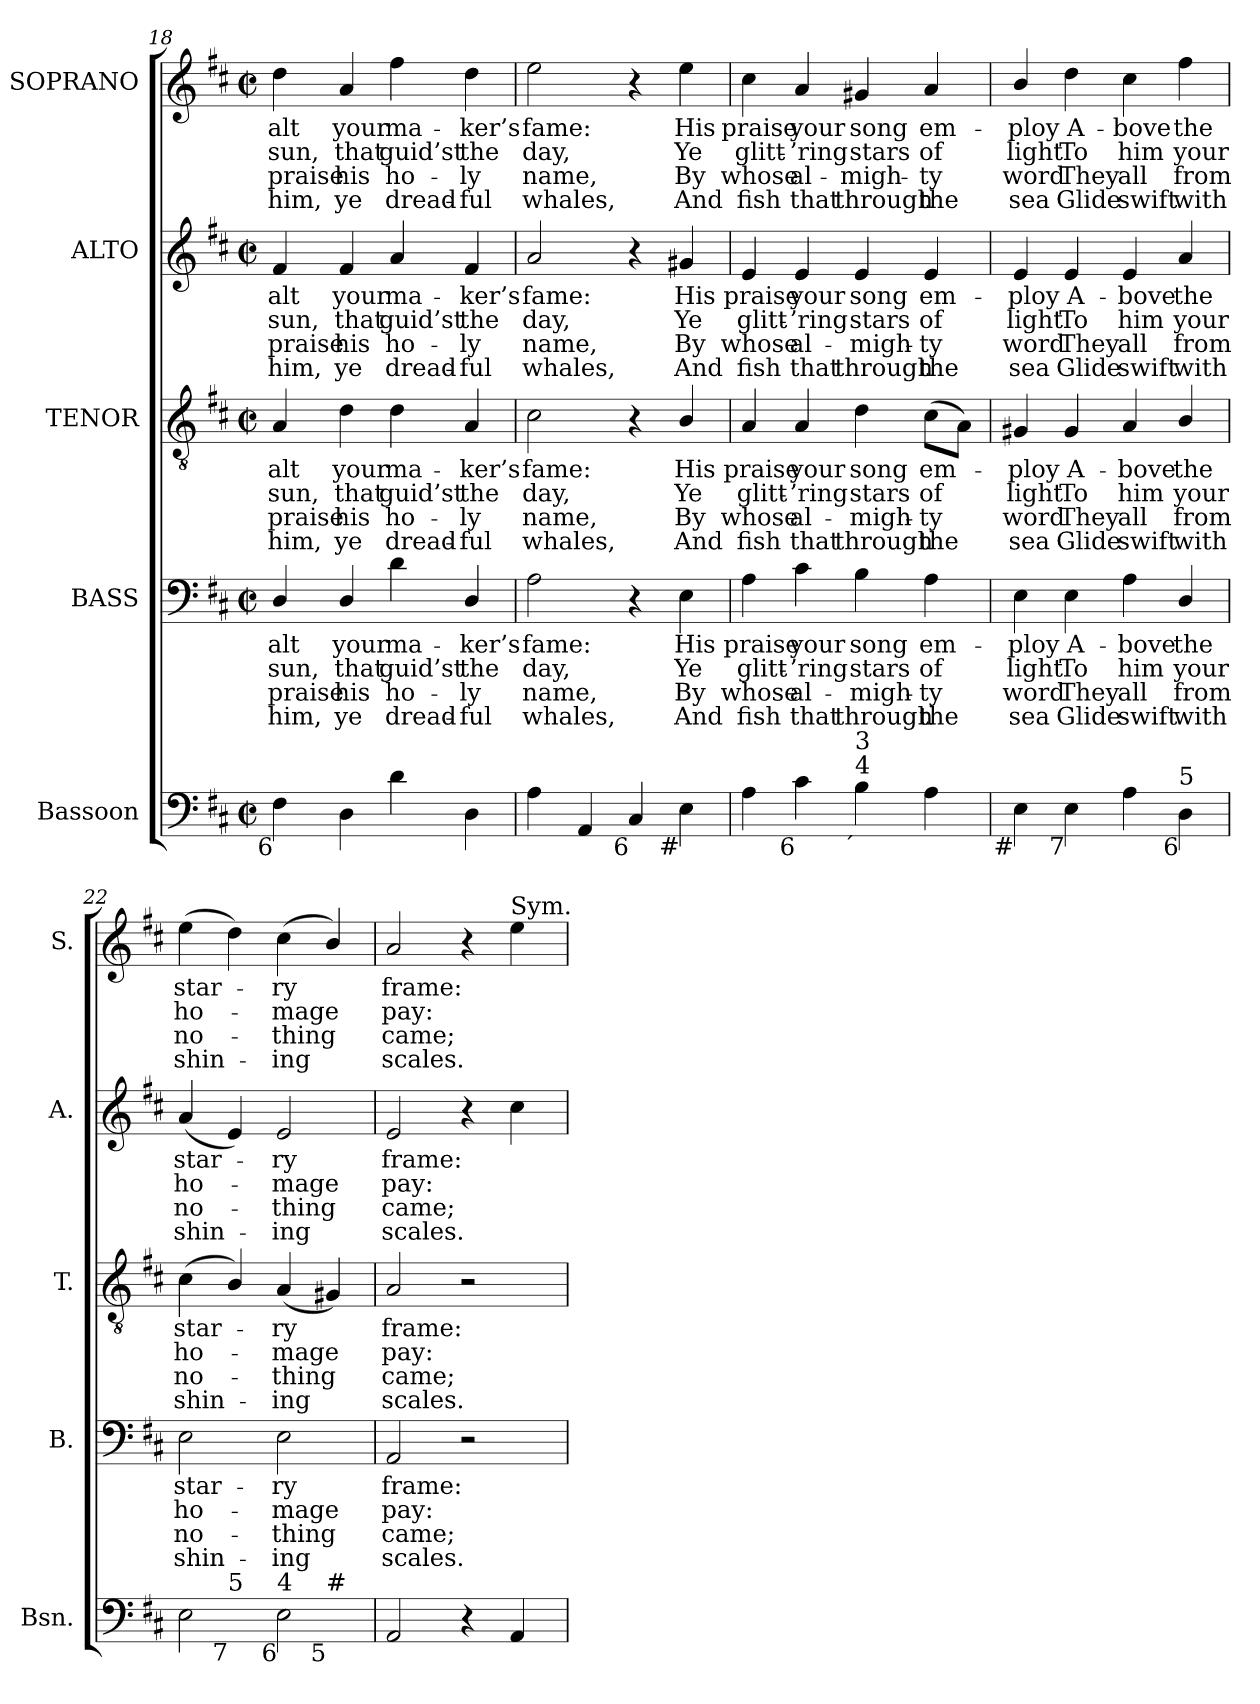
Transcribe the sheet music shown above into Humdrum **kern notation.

**kern	**kern	**text	**text	**text	**text	**kern	**text	**text	**text	**text	**kern	**text	**text	**text	**text	**kern	**text	**text	**text	**text
*part5	*part4	*part4	*part4	*part4	*part4	*part3	*part3	*part3	*part3	*part3	*part2	*part2	*part2	*part2	*part2	*part1	*part1	*part1	*part1	*part1
*staff5	*staff4	*staff4	*staff4	*staff4	*staff4	*staff3	*staff3	*staff3	*staff3	*staff3	*staff2	*staff2	*staff2	*staff2	*staff2	*staff1	*staff1	*staff1	*staff1	*staff1
*I"Bassoon	*I"BASS	*	*	*	*	*I"TENOR	*	*	*	*	*I"ALTO	*	*	*	*	*I"SOPRANO	*	*	*	*
*I'Bsn.	*I'B.	*	*	*	*	*I'T.	*	*	*	*	*I'A.	*	*	*	*	*I'S.	*	*	*	*
*clefF4	*clefF4	*	*	*	*	*clefGv2	*	*	*	*	*clefG2	*	*	*	*	*clefG2	*	*	*	*
*	*	*	*	*	*	*ITrd7c12	*	*	*	*	*	*	*	*	*	*	*	*	*	*
*k[f#c#]	*k[f#c#]	*	*	*	*	*k[f#c#]	*	*	*	*	*k[f#c#]	*	*	*	*	*k[f#c#]	*	*	*	*
*D:	*D:	*	*	*	*	*D:	*	*	*	*	*D:	*	*	*	*	*D:	*	*	*	*
*M2/2	*M2/2	*	*	*	*	*M2/2	*	*	*	*	*M2/2	*	*	*	*	*M2/2	*	*	*	*
*met(c|)	*met(c|)	*	*	*	*	*met(c|)	*	*	*	*	*met(c|)	*	*	*	*	*met(c|)	*	*	*	*
=18	=18	=18	=18	=18	=18	=18	=18	=18	=18	=18	=18	=18	=18	=18	=18	=18	=18	=18	=18	=18
!	!	!LO:LY:b:color=#000000	!LO:LY:b:color=#000000	!LO:LY:b:color=#000000	!LO:LY:b:color=#000000	!	!	!	!	!	!	!	!	!	!	!	!	!	!	!
!	!	!	!	!	!	!	!LO:LY:b:color=#000000	!LO:LY:b:color=#000000	!LO:LY:b:color=#000000	!LO:LY:b:color=#000000	!	!	!	!	!	!	!	!	!	!
!	!	!	!	!	!	!	!	!	!	!	!	!LO:LY:b:color=#000000	!LO:LY:b:color=#000000	!LO:LY:b:color=#000000	!LO:LY:b:color=#000000	!	!	!	!	!
!LO:TX:b:rj:t=6	!	!	!	!	!	!	!	!	!	!	!	!	!	!	!	!	!	!	!	!
!	!	!	!	!	!	!	!	!	!	!	!	!	!	!	!	!	!LO:LY:b:color=#000000	!LO:LY:b:color=#000000	!LO:LY:b:color=#000000	!LO:LY:b:color=#000000
4F#i\	4Di/	-alt	sun,	praise	him,	4AAi/	-alt	sun,	praise	him,	4f#i/	-alt	sun,	praise	him,	4ddi\	-alt	sun,	praise	him,
!	!	!LO:LY:b:color=#000000	!LO:LY:b:color=#000000	!LO:LY:b:color=#000000	!LO:LY:b:color=#000000	!	!	!	!	!	!	!	!	!	!	!	!	!	!	!
!	!	!	!	!	!	!	!LO:LY:b:color=#000000	!LO:LY:b:color=#000000	!LO:LY:b:color=#000000	!LO:LY:b:color=#000000	!	!	!	!	!	!	!	!	!	!
!	!	!	!	!	!	!	!	!	!	!	!	!LO:LY:b:color=#000000	!LO:LY:b:color=#000000	!LO:LY:b:color=#000000	!LO:LY:b:color=#000000	!	!	!	!	!
!	!	!	!	!	!	!	!	!	!	!	!	!	!	!	!	!	!LO:LY:b:color=#000000	!LO:LY:b:color=#000000	!LO:LY:b:color=#000000	!LO:LY:b:color=#000000
4Di\	4Di/	your	that	his	ye	4Di\	your	that	his	ye	4f#i/	your	that	his	ye	4ai/	your	that	his	ye
!	!	!LO:LY:b:color=#000000	!LO:LY:b:color=#000000	!LO:LY:b:color=#000000	!LO:LY:b:color=#000000	!	!	!	!	!	!	!	!	!	!	!	!	!	!	!
!	!	!	!	!	!	!	!LO:LY:b:color=#000000	!LO:LY:b:color=#000000	!LO:LY:b:color=#000000	!LO:LY:b:color=#000000	!	!	!	!	!	!	!	!	!	!
!	!	!	!	!	!	!	!	!	!	!	!	!LO:LY:b:color=#000000	!LO:LY:b:color=#000000	!LO:LY:b:color=#000000	!LO:LY:b:color=#000000	!	!	!	!	!
!	!	!	!	!	!	!	!	!	!	!	!	!	!	!	!	!	!LO:LY:b:color=#000000	!LO:LY:b:color=#000000	!LO:LY:b:color=#000000	!LO:LY:b:color=#000000
4di\	4di\	ma-	guid’st	ho-	-dread-	4Di\	ma-	guid’st	ho-	-dread-	4ai/	ma-	guid’st	ho-	-dread-	4ff#i\	ma-	guid’st	ho-	-dread-
!	!	!LO:LY:b:color=#000000	!LO:LY:b:color=#000000	!LO:LY:b:color=#000000	!LO:LY:b:color=#000000	!	!	!	!	!	!	!	!	!	!	!	!	!	!	!
!	!	!	!	!	!	!	!LO:LY:b:color=#000000	!LO:LY:b:color=#000000	!LO:LY:b:color=#000000	!LO:LY:b:color=#000000	!	!	!	!	!	!	!	!	!	!
!	!	!	!	!	!	!	!	!	!	!	!	!LO:LY:b:color=#000000	!LO:LY:b:color=#000000	!LO:LY:b:color=#000000	!LO:LY:b:color=#000000	!	!	!	!	!
!	!	!	!	!	!	!	!	!	!	!	!	!	!	!	!	!	!LO:LY:b:color=#000000	!LO:LY:b:color=#000000	!LO:LY:b:color=#000000	!LO:LY:b:color=#000000
4Di\	4Di/	-ker’s	the	-ly	ful	4AAi/	-ker’s	the	-ly	ful	4f#i/	-ker’s	the	-ly	ful	4ddi\	-ker’s	the	-ly	ful
=19	=19	=19	=19	=19	=19	=19	=19	=19	=19	=19	=19	=19	=19	=19	=19	=19	=19	=19	=19	=19
!	!	!LO:LY:b:color=#000000	!LO:LY:b:color=#000000	!LO:LY:b:color=#000000	!LO:LY:b:color=#000000	!	!	!	!	!	!	!	!	!	!	!	!	!	!	!
!	!	!	!	!	!	!	!LO:LY:b:color=#000000	!LO:LY:b:color=#000000	!LO:LY:b:color=#000000	!LO:LY:b:color=#000000	!	!	!	!	!	!	!	!	!	!
!	!	!	!	!	!	!	!	!	!	!	!	!LO:LY:b:color=#000000	!LO:LY:b:color=#000000	!LO:LY:b:color=#000000	!LO:LY:b:color=#000000	!	!	!	!	!
!	!	!	!	!	!	!	!	!	!	!	!	!	!	!	!	!	!LO:LY:b:color=#000000	!LO:LY:b:color=#000000	!LO:LY:b:color=#000000	!LO:LY:b:color=#000000
4Ai\	2Ai\	fame:	day,	name,	whales,	2C#i\	fame:	day,	name,	whales,	2ai/	fame:	day,	name,	whales,	2eei\	fame:	day,	name,	whales,
4AAi/	.	.	.	.	.	.	.	.	.	.	.	.	.	.	.	.	.	.	.	.
!LO:TX:b:rj:t=6	!	!	!	!	!	!	!	!	!	!	!	!	!	!	!	!	!	!	!	!
4C#i/	4r	.	.	.	.	4r	.	.	.	.	4r	.	.	.	.	4r	.	.	.	.
!	!	!LO:LY:b:color=#000000	!LO:LY:b:color=#000000	!LO:LY:b:color=#000000	!LO:LY:b:color=#000000	!	!	!	!	!	!	!	!	!	!	!	!	!	!	!
!	!	!	!	!	!	!	!LO:LY:b:color=#000000	!LO:LY:b:color=#000000	!LO:LY:b:color=#000000	!LO:LY:b:color=#000000	!	!	!	!	!	!	!	!	!	!
!	!	!	!	!	!	!	!	!	!	!	!	!LO:LY:b:color=#000000	!LO:LY:b:color=#000000	!LO:LY:b:color=#000000	!LO:LY:b:color=#000000	!	!	!	!	!
!LO:TX:b:rj:t=#	!	!	!	!	!	!	!	!	!	!	!	!	!	!	!	!	!	!	!	!
!	!	!	!	!	!	!	!	!	!	!	!	!	!	!	!	!	!LO:LY:b:color=#000000	!LO:LY:b:color=#000000	!LO:LY:b:color=#000000	!LO:LY:b:color=#000000
4Ei\	4Ei\	His	Ye	By	And	4BBi/	His	Ye	By	And	4g#Xi/	His	Ye	By	And	4eei\	His	Ye	By	And
=20	=20	=20	=20	=20	=20	=20	=20	=20	=20	=20	=20	=20	=20	=20	=20	=20	=20	=20	=20	=20
!	!	!LO:LY:b:color=#000000	!LO:LY:b:color=#000000	!LO:LY:b:color=#000000	!LO:LY:b:color=#000000	!	!	!	!	!	!	!	!	!	!	!	!	!	!	!
!	!	!	!	!	!	!	!LO:LY:b:color=#000000	!LO:LY:b:color=#000000	!LO:LY:b:color=#000000	!LO:LY:b:color=#000000	!	!	!	!	!	!	!	!	!	!
!	!	!	!	!	!	!	!	!	!	!	!	!LO:LY:b:color=#000000	!LO:LY:b:color=#000000	!LO:LY:b:color=#000000	!LO:LY:b:color=#000000	!	!	!	!	!
!	!	!	!	!	!	!	!	!	!	!	!	!	!	!	!	!	!LO:LY:b:color=#000000	!LO:LY:b:color=#000000	!LO:LY:b:color=#000000	!LO:LY:b:color=#000000
4Ai\	4Ai\	praise	glitt-	whose	fish	4AAi/	praise	glitt-	whose	fish	4ei/	praise	glitt-	whose	fish	4cc#i\	praise	glitt-	whose	fish
!	!	!LO:LY:b:color=#000000	!LO:LY:b:color=#000000	!LO:LY:b:color=#000000	!LO:LY:b:color=#000000	!	!	!	!	!	!	!	!	!	!	!	!	!	!	!
!	!	!	!	!	!	!	!LO:LY:b:color=#000000	!LO:LY:b:color=#000000	!LO:LY:b:color=#000000	!LO:LY:b:color=#000000	!	!	!	!	!	!	!	!	!	!
!	!	!	!	!	!	!	!	!	!	!	!	!LO:LY:b:color=#000000	!LO:LY:b:color=#000000	!LO:LY:b:color=#000000	!LO:LY:b:color=#000000	!	!	!	!	!
!LO:TX:b:rj:t=6	!	!	!	!	!	!	!	!	!	!	!	!	!	!	!	!	!	!	!	!
!	!	!	!	!	!	!	!	!	!	!	!	!	!	!	!	!	!LO:LY:b:color=#000000	!LO:LY:b:color=#000000	!LO:LY:b:color=#000000	!LO:LY:b:color=#000000
4c#i\	4c#i\	your	-’ring	al-	-that	4AAi/	your	-’ring	al-	-that	4ei/	your	-’ring	al-	-that	4ai/	your	-’ring	al-	-that
!	!	!LO:LY:b:color=#000000	!LO:LY:b:color=#000000	!LO:LY:b:color=#000000	!LO:LY:b:color=#000000	!	!	!	!	!	!	!	!	!	!	!	!	!	!	!
!	!	!	!	!	!	!	!LO:LY:b:color=#000000	!LO:LY:b:color=#000000	!LO:LY:b:color=#000000	!LO:LY:b:color=#000000	!	!	!	!	!	!	!	!	!	!
!	!	!	!	!	!	!	!	!	!	!	!	!LO:LY:b:color=#000000	!LO:LY:b:color=#000000	!LO:LY:b:color=#000000	!LO:LY:b:color=#000000	!	!	!	!	!
!LO:TX:b:rj:t=´	!	!	!	!	!	!	!	!	!	!	!	!	!	!	!	!	!	!	!	!
!LO:TX:t=4	!	!	!	!	!	!	!	!	!	!	!	!	!	!	!	!	!	!	!	!
!LO:TX:t=3	!	!	!	!	!	!	!	!	!	!	!	!	!	!	!	!	!	!	!	!
!	!	!	!	!	!	!	!	!	!	!	!	!	!	!	!	!	!LO:LY:b:color=#000000	!LO:LY:b:color=#000000	!LO:LY:b:color=#000000	!LO:LY:b:color=#000000
4Bi\	4Bi\	song	stars	migh-	-through	4Di\	song	stars	migh-	-through	4ei/	song	stars	migh-	-through	4g#Xi/	song	stars	migh-	-through
!	!	!LO:LY:b:color=#000000	!LO:LY:b:color=#000000	!LO:LY:b:color=#000000	!LO:LY:b:color=#000000	!	!	!	!	!	!	!	!	!	!	!	!	!	!	!
!	!	!	!	!	!	!	!LO:LY:b:color=#000000	!LO:LY:b:color=#000000	!LO:LY:b:color=#000000	!LO:LY:b:color=#000000	!	!	!	!	!	!	!	!	!	!
!	!	!	!	!	!	!	!	!	!	!	!	!LO:LY:b:color=#000000	!LO:LY:b:color=#000000	!LO:LY:b:color=#000000	!LO:LY:b:color=#000000	!	!	!	!	!
!	!	!	!	!	!	!	!	!	!	!	!	!	!	!	!	!	!LO:LY:b:color=#000000	!LO:LY:b:color=#000000	!LO:LY:b:color=#000000	!LO:LY:b:color=#000000
4Ai\	4Ai\	em-	of	ty	the	(8C#i\L	em-	of	ty	the	4ei/	em-	of	ty	the	4ai/	em-	of	ty	the
.	.	.	.	.	.	8AAi\J)	.	.	.	.	.	.	.	.	.	.	.	.	.	.
!!LO:LB:g=z
=21	=21	=21	=21	=21	=21	=21	=21	=21	=21	=21	=21	=21	=21	=21	=21	=21	=21	=21	=21	=21
!	!	!LO:LY:b:color=#000000	!LO:LY:b:color=#000000	!LO:LY:b:color=#000000	!LO:LY:b:color=#000000	!	!	!	!	!	!	!	!	!	!	!	!	!	!	!
!	!	!	!	!	!	!	!LO:LY:b:color=#000000	!LO:LY:b:color=#000000	!LO:LY:b:color=#000000	!LO:LY:b:color=#000000	!	!	!	!	!	!	!	!	!	!
!	!	!	!	!	!	!	!	!	!	!	!	!LO:LY:b:color=#000000	!LO:LY:b:color=#000000	!LO:LY:b:color=#000000	!LO:LY:b:color=#000000	!	!	!	!	!
!LO:TX:b:rj:t=#	!	!	!	!	!	!	!	!	!	!	!	!	!	!	!	!	!	!	!	!
!	!	!	!	!	!	!	!	!	!	!	!	!	!	!	!	!	!LO:LY:b:color=#000000	!LO:LY:b:color=#000000	!LO:LY:b:color=#000000	!LO:LY:b:color=#000000
4Ei\	4Ei\	-ploy	light	word	sea	4GG#Xi/	-ploy	light	word	sea	4ei/	-ploy	light	word	sea	4bi/	-ploy	light	word	sea
!	!	!LO:LY:b:color=#000000	!LO:LY:b:color=#000000	!LO:LY:b:color=#000000	!LO:LY:b:color=#000000	!	!	!	!	!	!	!	!	!	!	!	!	!	!	!
!	!	!	!	!	!	!	!LO:LY:b:color=#000000	!LO:LY:b:color=#000000	!LO:LY:b:color=#000000	!LO:LY:b:color=#000000	!	!	!	!	!	!	!	!	!	!
!	!	!	!	!	!	!	!	!	!	!	!	!LO:LY:b:color=#000000	!LO:LY:b:color=#000000	!LO:LY:b:color=#000000	!LO:LY:b:color=#000000	!	!	!	!	!
!LO:TX:b:rj:t=7	!	!	!	!	!	!	!	!	!	!	!	!	!	!	!	!	!	!	!	!
!	!	!	!	!	!	!	!	!	!	!	!	!	!	!	!	!	!LO:LY:b:color=#000000	!LO:LY:b:color=#000000	!LO:LY:b:color=#000000	!LO:LY:b:color=#000000
4Ei\	4Ei\	A-	To	They	Glide	4GG#i/	A-	To	They	Glide	4ei/	A-	To	They	Glide	4ddi\	A-	To	They	Glide
!	!	!LO:LY:b:color=#000000	!LO:LY:b:color=#000000	!LO:LY:b:color=#000000	!LO:LY:b:color=#000000	!	!	!	!	!	!	!	!	!	!	!	!	!	!	!
!	!	!	!	!	!	!	!LO:LY:b:color=#000000	!LO:LY:b:color=#000000	!LO:LY:b:color=#000000	!LO:LY:b:color=#000000	!	!	!	!	!	!	!	!	!	!
!	!	!	!	!	!	!	!	!	!	!	!	!LO:LY:b:color=#000000	!LO:LY:b:color=#000000	!LO:LY:b:color=#000000	!LO:LY:b:color=#000000	!	!	!	!	!
!	!	!	!	!	!	!	!	!	!	!	!	!	!	!	!	!	!LO:LY:b:color=#000000	!LO:LY:b:color=#000000	!LO:LY:b:color=#000000	!LO:LY:b:color=#000000
4Ai\	4Ai\	-bove	him	all	swift	4AAi/	-bove	him	all	swift	4ei/	-bove	him	all	swift	4cc#i\	-bove	him	all	swift
!	!	!LO:LY:b:color=#000000	!LO:LY:b:color=#000000	!LO:LY:b:color=#000000	!LO:LY:b:color=#000000	!	!	!	!	!	!	!	!	!	!	!	!	!	!	!
!	!	!	!	!	!	!	!LO:LY:b:color=#000000	!LO:LY:b:color=#000000	!LO:LY:b:color=#000000	!LO:LY:b:color=#000000	!	!	!	!	!	!	!	!	!	!
!	!	!	!	!	!	!	!	!	!	!	!	!LO:LY:b:color=#000000	!LO:LY:b:color=#000000	!LO:LY:b:color=#000000	!LO:LY:b:color=#000000	!	!	!	!	!
!LO:TX:b:rj:t=6	!	!	!	!	!	!	!	!	!	!	!	!	!	!	!	!	!	!	!	!
!LO:TX:t=5	!	!	!	!	!	!	!	!	!	!	!	!	!	!	!	!	!	!	!	!
!	!	!	!	!	!	!	!	!	!	!	!	!	!	!	!	!	!LO:LY:b:color=#000000	!LO:LY:b:color=#000000	!LO:LY:b:color=#000000	!LO:LY:b:color=#000000
4Di\	4Di/	the	your	from	with	4BBi/	the	your	from	with	4ai/	the	your	from	with	4ff#i\	the	your	from	with
=22	=22	=22	=22	=22	=22	=22	=22	=22	=22	=22	=22	=22	=22	=22	=22	=22	=22	=22	=22	=22
!	!	!LO:LY:b:color=#000000	!LO:LY:b:color=#000000	!LO:LY:b:color=#000000	!LO:LY:b:color=#000000	!	!	!	!	!	!	!	!	!	!	!	!	!	!	!
!	!	!	!	!	!	!	!LO:LY:b:color=#000000	!LO:LY:b:color=#000000	!LO:LY:b:color=#000000	!LO:LY:b:color=#000000	!	!	!	!	!	!	!	!	!	!
!	!	!	!	!	!	!	!	!	!	!	!	!LO:LY:b:color=#000000	!LO:LY:b:color=#000000	!LO:LY:b:color=#000000	!LO:LY:b:color=#000000	!	!	!	!	!
!LO:TX:b:rj:t=6	!	!	!	!	!	!	!	!	!	!	!	!	!	!	!	!	!	!	!	!
!LO:TX:t=4	!	!	!	!	!	!	!	!	!	!	!	!	!	!	!	!	!	!	!	!
!	!	!	!	!	!	!	!	!	!	!	!	!	!	!	!	!	!LO:LY:b:color=#000000	!LO:LY:b:color=#000000	!LO:LY:b:color=#000000	!LO:LY:b:color=#000000
*^	*	*	*	*	*	*	*	*	*	*	*	*	*	*	*	*	*	*	*	*
*	*^	*	*	*	*	*	*	*	*	*	*	*	*	*	*	*	*	*	*	*	*
2Ei\	4ryy	2.ryy	2Ei\	star-	ho-	no-	-shin-	(4C#i\	star-	ho-	no-	-shin-	(4ai/	star-	ho-	no-	-shin-	(4eei\	star-	ho-	no-	-shin-
!	!LO:TX:b:rj:t=7	!	!	!	!	!	!	!	!	!	!	!	!	!	!	!	!	!	!	!	!	!
!	!LO:TX:t=5	!	!	!	!	!	!	!	!	!	!	!	!	!	!	!	!	!	!	!	!	!
.	2.ryy	.	.	.	.	.	.	4BBi/)	.	.	.	.	4ei/)	.	.	.	.	4ddi\)	.	.	.	.
!	!	!	!	!LO:LY:b:color=#000000	!LO:LY:b:color=#000000	!LO:LY:b:color=#000000	!LO:LY:b:color=#000000	!	!	!	!	!	!	!	!	!	!	!	!	!	!	!
!	!	!	!	!	!	!	!	!	!LO:LY:b:color=#000000	!LO:LY:b:color=#000000	!LO:LY:b:color=#000000	!LO:LY:b:color=#000000	!	!	!	!	!	!	!	!	!	!
!	!	!	!	!	!	!	!	!	!	!	!	!	!	!LO:LY:b:color=#000000	!LO:LY:b:color=#000000	!LO:LY:b:color=#000000	!LO:LY:b:color=#000000	!	!	!	!	!
!LO:TX:b:rj:t=6	!	!	!	!	!	!	!	!	!	!	!	!	!	!	!	!	!	!	!	!	!	!
!LO:TX:t=4	!	!	!	!	!	!	!	!	!	!	!	!	!	!	!	!	!	!	!	!	!	!
!	!	!	!	!	!	!	!	!	!	!	!	!	!	!	!	!	!	!	!LO:LY:b:color=#000000	!LO:LY:b:color=#000000	!LO:LY:b:color=#000000	!LO:LY:b:color=#000000
2Ei\	.	.	2Ei\	-ry	-mage	-thing	ing	(4AAi/	-ry	-mage	-thing	ing	2ei/	-ry	-mage	-thing	ing	(4cc#i\	-ry	-mage	-thing	ing
!	!	!LO:TX:b:rj:t=5	!	!	!	!	!	!	!	!	!	!	!	!	!	!	!	!	!	!	!	!
!	!	!LO:TX:t=#	!	!	!	!	!	!	!	!	!	!	!	!	!	!	!	!	!	!	!	!
.	.	4ryy	.	.	.	.	.	4GG#Xi/)	.	.	.	.	.	.	.	.	.	4bi/)	.	.	.	.
*v	*v	*v	*	*	*	*	*	*	*	*	*	*	*	*	*	*	*	*	*	*	*	*
=23	=23	=23	=23	=23	=23	=23	=23	=23	=23	=23	=23	=23	=23	=23	=23	=23	=23	=23	=23	=23
*^	*	*	*	*	*	*	*	*	*	*	*	*	*	*	*	*	*	*	*	*
*	*^	*	*	*	*	*	*	*	*	*	*	*	*	*	*	*	*	*	*	*	*
!	!	!	!	!LO:LY:b:color=#000000	!LO:LY:b:color=#000000	!LO:LY:b:color=#000000	!LO:LY:b:color=#000000	!	!	!	!	!	!	!	!	!	!	!	!	!	!	!
*v	*v	*v	*	*	*	*	*	*	*	*	*	*	*	*	*	*	*	*	*	*	*	*
*^	*	*	*	*	*	*	*	*	*	*	*	*	*	*	*	*	*	*	*	*
*	*^	*	*	*	*	*	*	*	*	*	*	*	*	*	*	*	*	*	*	*	*
!	!	!	!	!	!	!	!	!	!LO:LY:b:color=#000000	!LO:LY:b:color=#000000	!LO:LY:b:color=#000000	!LO:LY:b:color=#000000	!	!	!	!	!	!	!	!	!	!
*v	*v	*v	*	*	*	*	*	*	*	*	*	*	*	*	*	*	*	*	*	*	*	*
*^	*	*	*	*	*	*	*	*	*	*	*	*	*	*	*	*	*	*	*	*
*	*^	*	*	*	*	*	*	*	*	*	*	*	*	*	*	*	*	*	*	*	*
!	!	!	!	!	!	!	!	!	!	!	!	!	!	!LO:LY:b:color=#000000	!LO:LY:b:color=#000000	!LO:LY:b:color=#000000	!LO:LY:b:color=#000000	!	!	!	!	!
*v	*v	*v	*	*	*	*	*	*	*	*	*	*	*	*	*	*	*	*	*	*	*	*
*^	*	*	*	*	*	*	*	*	*	*	*	*	*	*	*	*	*	*	*	*
*	*^	*	*	*	*	*	*	*	*	*	*	*	*	*	*	*	*	*	*	*	*
!	!	!	!	!	!	!	!	!	!	!	!	!	!	!	!	!	!	!	!LO:LY:b:color=#000000	!LO:LY:b:color=#000000	!LO:LY:b:color=#000000	!LO:LY:b:color=#000000
*v	*v	*v	*	*	*	*	*	*	*	*	*	*	*	*	*	*	*	*	*	*	*	*
2AAi/	2AAi/	frame:	pay:	came;	scales.	2AAi/	frame:	pay:	came;	scales.	2ei/	frame:	pay:	came;	scales.	2ai/	frame:	pay:	came;	scales.
4r	2r	.	.	.	.	2r	.	.	.	.	4r	.	.	.	.	4r	.	.	.	.
!	!	!	!	!	!	!	!	!	!	!	!	!	!	!	!	!LO:TX:a:t=Sym.	!	!	!	!
4AAi/	.	.	.	.	.	.	.	.	.	.	4cc#i\	.	.	.	.	4eei\	.	.	.	.
=	=	=	=	=	=	=	=	=	=	=	=	=	=	=	=	=	=	=	=	=
*-	*-	*-	*-	*-	*-	*-	*-	*-	*-	*-	*-	*-	*-	*-	*-	*-	*-	*-	*-	*-
